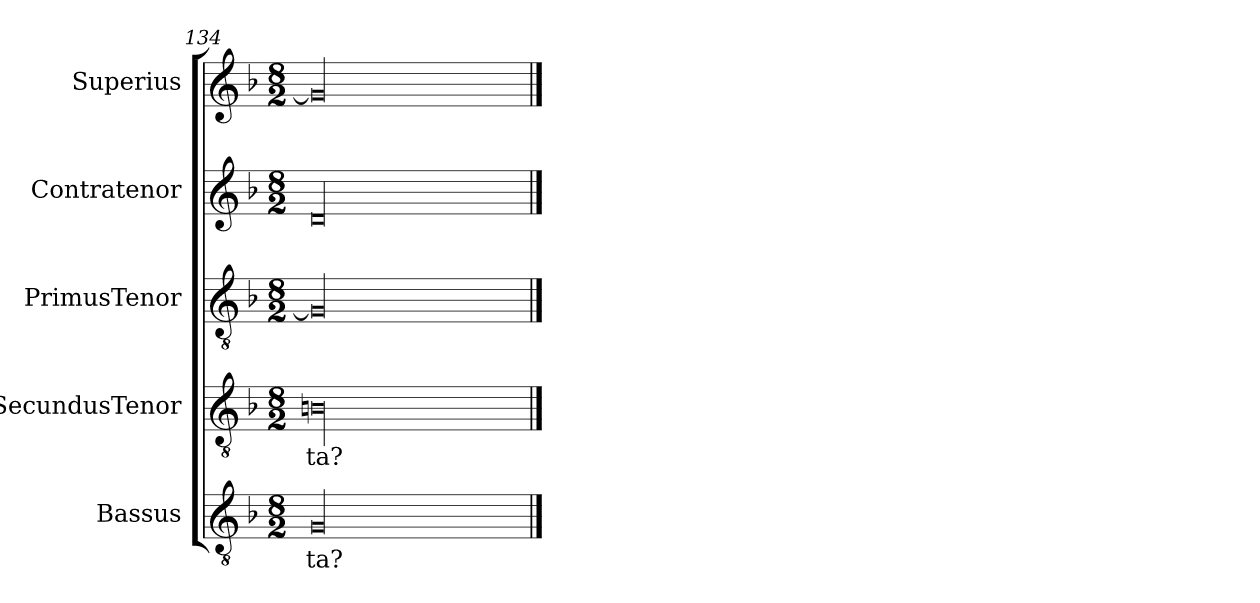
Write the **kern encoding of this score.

**kern	**text	**kern	**text	**kern	**kern	**text	**kern
*part5	*part5	*part4	*part4	*part3	*part2	*part2	*part1
*staff5	*staff5	*staff4	*staff4	*staff3	*staff2	*staff2	*staff1
*I"Bassus	*	*I"SecundusTenor	*	*I"PrimusTenor	*I"Contratenor	*	*I"Superius
*clefGv2	*	*clefGv2	*	*clefGv2	*clefG2	*	*clefG2
*k[b-]	*	*k[b-]	*	*k[b-]	*k[b-]	*	*k[b-]
*M8/2	*	*M8/2	*	*M8/2	*M8/2	*	*M8/2
=134	=134	=134	=134	=134	=134	=134	=134
00G/	-ta?	00Bn\	-ta?	00G/]	00d/	.	00g/]
==	==	==	==	==	==	==	==
*-	*-	*-	*-	*-	*-	*-	*-
